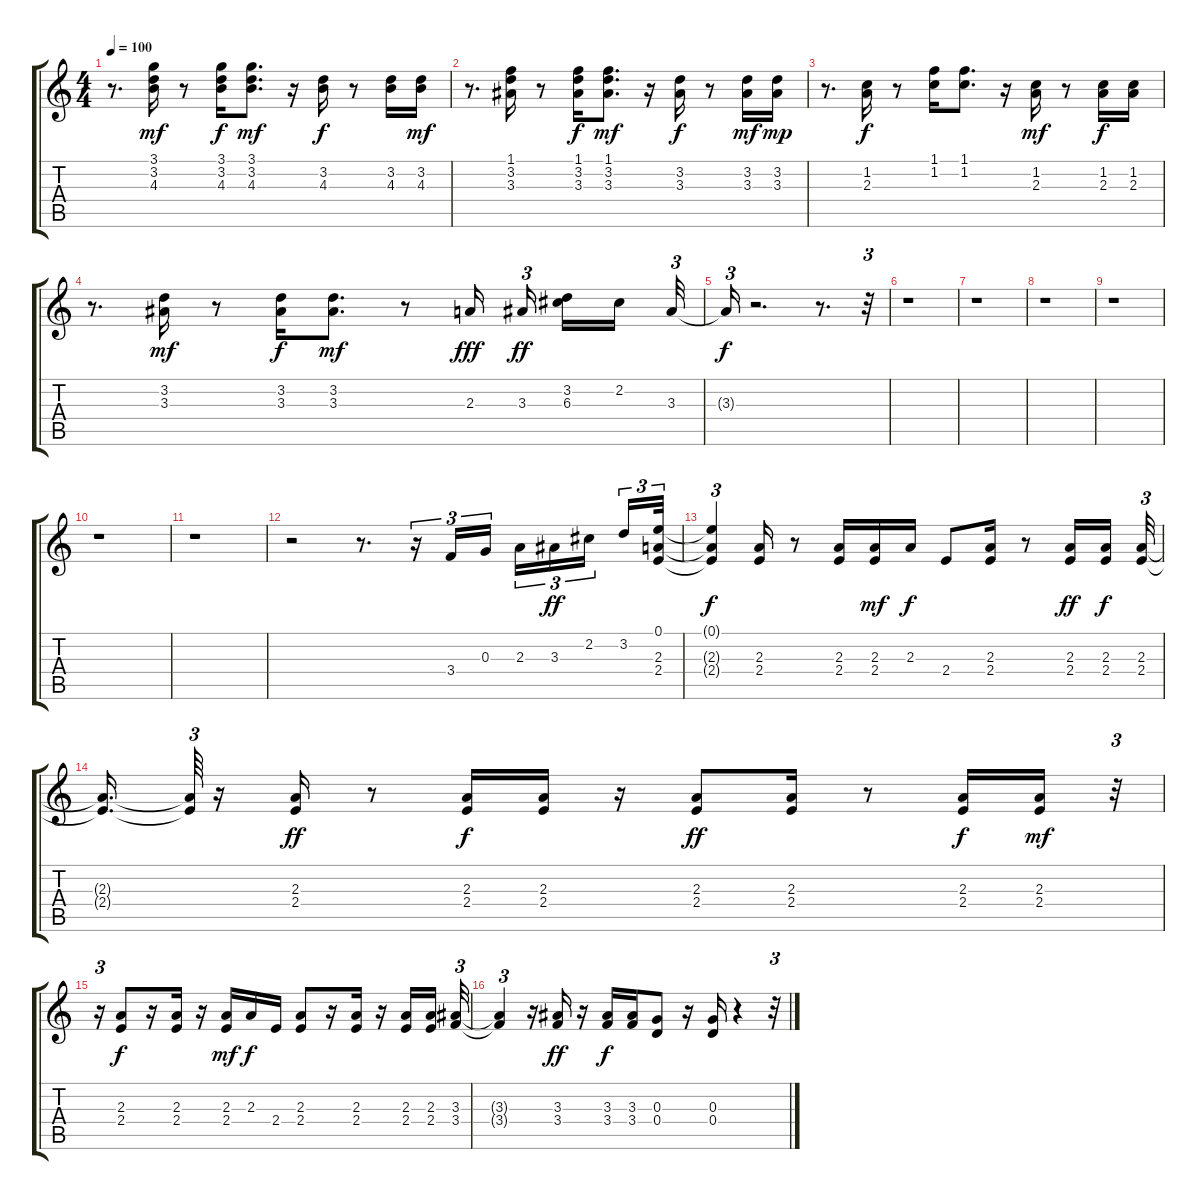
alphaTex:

\track "" {instrument acousticguitarsteel}
\staff {score tabs}
\tuning (E4 B3 G3 D3 A2 E2) {hide}
\ts (4 4)
\tempo 100
\clef g2
\ks c
r.8{d dy f} (3.1 3.2 4.3).16{dy mf} r.8 (3.1 3.2 4.3).16{dy f} (3.1 3.2 4.3).8{d dy mf} r.16 (3.2 4.3).16{dy f} r.8 (3.2 4.3).16 (3.2 4.3).16{dy mf} |
r.8{d} (1.1 3.2 3.3).16 r.8 (1.1 3.2 3.3).16{dy f} (1.1 3.2 3.3).8{d dy mf} r.16 (3.2 3.3).16{dy f} r.8 (3.2 3.3).16{dy mf} (3.2 3.3).16{dy mp} |
r.8{d} (1.2 2.3).16{dy f} r.8 (1.1 1.2).16 (1.1 1.2).8{d} r.16 (1.2 2.3).16{dy mf} r.8 (1.2 2.3).16{dy f} (1.2 2.3).16 |
r.8{d} (3.2 3.3).16{dy mf} r.8 (3.2 3.3).16{dy f} (3.2 3.3).8{d dy mf} r.8 2.3.16{dy fff beam splitsecondary} 3.3.16{tu (3 2) dy ff beam splitsecondary} (3.2 6.3).16 2.2.16{beam splitsecondary} 3.3.32{tu (3 2)} |
3.3{t}.16{tu (3 2) dy f} r.2{d} r.8{d} r.32{tu (3 2)} |
r.1 |
r.1 |
r.1 |
r.1 |
r.1 |
r.1 |
r.2 r.8{d} r.16{tu (3 2)} 3.4.16{tu (3 2)} 0.3.16{tu (3 2) beam splitsecondary} 2.3.16{tu (3 2)} 3.3.16{tu (3 2) dy ff} 2.2.16{tu (3 2) beam splitsecondary} 3.2.16{tu (3 2)} (0.1 2.3 2.4).32{tu (3 2)} |
(0.1{t} 2.3{t} 2.4{t}).4{tu (3 2) dy f} (2.3 2.4).16 r.8 (2.3 2.4).16 (2.3 2.4).16{dy mf} 2.3.16{dy f} 2.4.8 (2.3 2.4).16 r.8 (2.3 2.4).16{dy ff} (2.3 2.4).16{dy f beam splitsecondary} (2.3 2.4).32{tu (3 2)} |
(2.3{t} 2.4{t}).16{d} (2.3{t} 2.4{t}).64{tu (3 2)} r.16 (2.3 2.4).16{dy ff} r.8 (2.3 2.4).16{dy f} (2.3 2.4).16 r.16 (2.3 2.4).8{dy ff} (2.3 2.4).16 r.8 (2.3 2.4).16{dy f} (2.3 2.4).16{dy mf} r.32{tu (3 2)} |
r.16{tu (3 2)} (2.3 2.4).8{dy f} r.16 (2.3 2.4).16 r.16 (2.3 2.4).16{dy mf} 2.3.16{dy f} 2.4.16 (2.3 2.4).8 r.16 (2.3 2.4).16 r.16 (2.3 2.4).16 (2.3 2.4).16{beam splitsecondary} (3.3 3.4).32{tu (3 2)} |
(3.3{t} 3.4{t}).4{tu (3 2)} r.16 (3.3 3.4).16{dy ff} r.16 (3.3 3.4).16{dy f} (3.3 3.4).16 (0.3 0.4).8 r.16 (0.3 0.4).16 r.4 r.32{tu (3 2)}
